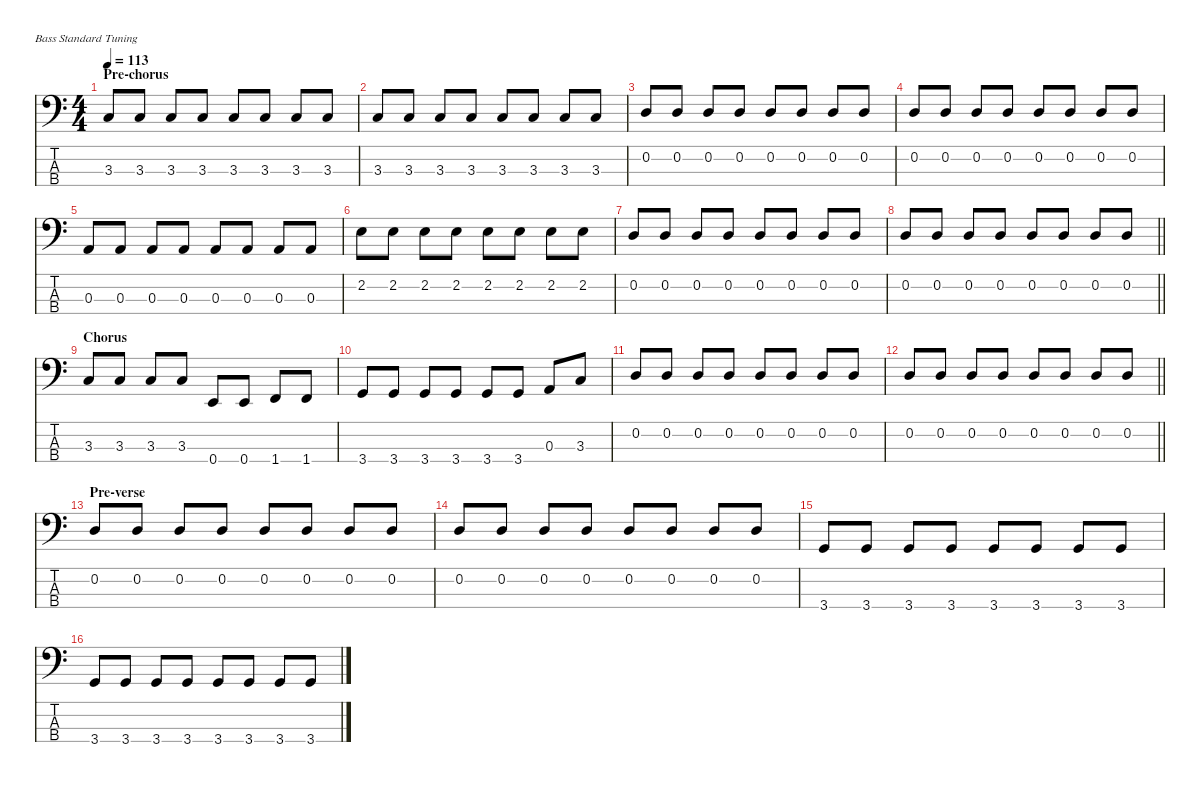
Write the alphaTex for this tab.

\defaultSystemsLayout 4
\hideDynamics
\bracketExtendMode nobrackets
\singleTrackTrackNamePolicy hidden
\multiTrackTrackNamePolicy hidden
\firstSystemTrackNameMode fullname
\firstSystemTrackNameOrientation horizontal
\otherSystemsTrackNameOrientation horizontal
\track ("Bass" "el.bs.") {instrument electricbassfinger}
\staff {score tabs}
\tuning (G2 D2 A1 E1)
\ts (4 4)
\section ("" "Pre-chorus")
\tempo 113
\clef f4
\ks c
3.3.8{dy ff beam Up} 3.3.8{beam Up} 3.3.8{dy f beam Up} 3.3.8{dy ff beam Up} 3.3.8{beam Up} 3.3.8{beam Up} 3.3.8{dy f beam Up} 3.3.8{dy ff beam Up} |
3.3.8{dy f beam Up} 3.3.8{dy ff beam Up} 3.3.8{dy f beam Up} 3.3.8{dy ff beam Up} 3.3.8{beam Up} 3.3.8{beam Up} 3.3.8{beam Up} 3.3.8{beam Up} |
0.2.8{beam Up} 0.2.8{beam Up} 0.2.8{dy f beam Up} 0.2.8{dy ff beam Up} 0.2.8{beam Up} 0.2.8{beam Up} 0.2.8{beam Up} 0.2.8{dy f beam Up} |
0.2.8{beam Up} 0.2.8{dy ff beam Up} 0.2.8{dy f beam Up} 0.2.8{dy ff beam Up} 0.2.8{beam Up} 0.2.8{beam Up} 0.2.8{beam Up} 0.2.8{beam Up} |
0.3.8{beam Up} 0.3.8{beam Up} 0.3.8{dy f beam Up} 0.3.8{dy ff beam Up} 0.3.8{beam Up} 0.3.8{beam Up} 0.3.8{dy f beam Up} 0.3.8{dy ff beam Up} |
2.2.8{dy f beam Down} 2.2.8{dy ff beam Down} 2.2.8{dy f beam Down} 2.2.8{dy ff beam Down} 2.2.8{beam Down} 2.2.8{beam Down} 2.2.8{beam Down} 2.2.8{beam Down} |
0.2.8{beam Up} 0.2.8{beam Up} 0.2.8{dy f beam Up} 0.2.8{dy ff beam Up} 0.2.8{beam Up} 0.2.8{beam Up} 0.2.8{beam Up} 0.2.8{dy f beam Up} |
\barLineRight lightlight
0.2.8{beam Up} 0.2.8{dy ff beam Up} 0.2.8{dy f beam Up} 0.2.8{dy ff beam Up} 0.2.8{beam Up} 0.2.8{beam Up} 0.2.8{beam Up} 0.2.8{beam Up} |
\section ("" "Chorus")
3.3.8{beam Up} 3.3.8{beam Up} 3.3.8{dy f beam Up} 3.3.8{dy ff beam Up} 0.4.8{beam Up} 0.4.8{beam Up} 1.4.8{beam Up} 1.4.8{dy f beam Up} |
3.4.8{dy ff beam Up} 3.4.8{beam Up} 3.4.8{dy f beam Up} 3.4.8{dy ff beam Up} 3.4.8{beam Up} 3.4.8{beam Up} 0.3.8{beam Up} 3.3.8{beam Up} |
0.2.8{beam Up} 0.2.8{beam Up} 0.2.8{dy f beam Up} 0.2.8{dy ff beam Up} 0.2.8{beam Up} 0.2.8{beam Up} 0.2.8{beam Up} 0.2.8{dy f beam Up} |
\barLineRight lightlight
0.2.8{beam Up} 0.2.8{dy ff beam Up} 0.2.8{dy f beam Up} 0.2.8{dy ff beam Up} 0.2.8{beam Up} 0.2.8{beam Up} 0.2.8{beam Up} 0.2.8{beam Up} |
\section ("" "Pre-verse")
0.2.8{beam Up} 0.2.8{beam Up} 0.2.8{dy f beam Up} 0.2.8{dy ff beam Up} 0.2.8{beam Up} 0.2.8{beam Up} 0.2.8{dy f beam Up} 0.2.8{dy ff beam Up} |
0.2.8{dy f beam Up} 0.2.8{dy ff beam Up} 0.2.8{dy f beam Up} 0.2.8{dy ff beam Up} 0.2.8{beam Up} 0.2.8{beam Up} 0.2.8{beam Up} 0.2.8{beam Up} |
3.4.8{beam Up} 3.4.8{beam Up} 3.4.8{dy f beam Up} 3.4.8{dy ff beam Up} 3.4.8{beam Up} 3.4.8{beam Up} 3.4.8{beam Up} 3.4.8{dy f beam Up} |
3.4.8{beam Up} 3.4.8{dy ff beam Up} 3.4.8{dy f beam Up} 3.4.8{dy ff beam Up} 3.4.8{beam Up} 3.4.8{beam Up} 3.4.8{beam Up} 3.4.8{beam Up}
